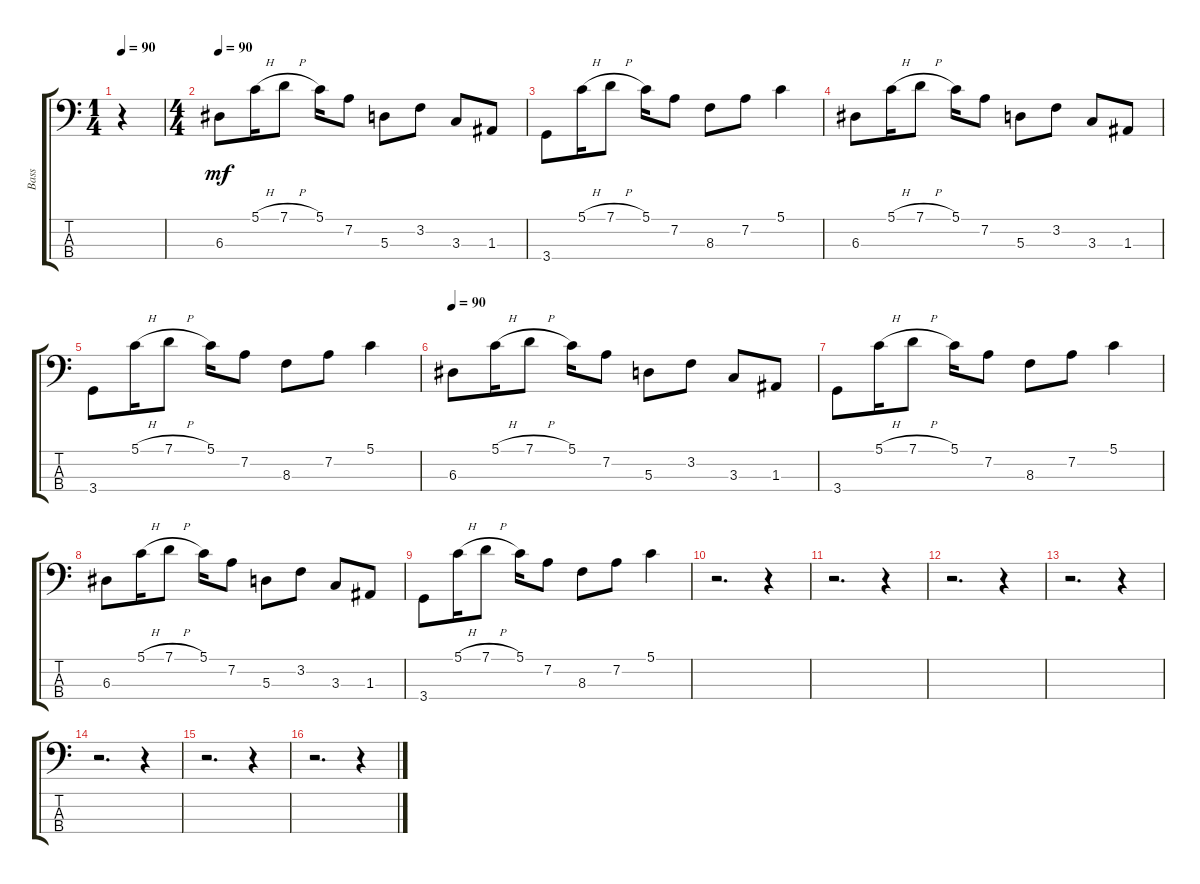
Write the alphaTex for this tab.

\track ("Bass" "Bass") {instrument electricbassfinger}
\staff {score tabs}
\tuning (G2 D2 A1 E1) {hide}
\ts (1 4)
\tempo 90
\clef f4
\ks c
r.4{dy mf instrument electricbassfinger} |
\ts (4 4)
\tempo 90
6.3.8 5.1{h}.16 7.1{h}.8 5.1.16 7.2.8 5.3.8 3.2.8 3.3.8 1.3.8 |
3.4.8 5.1{h}.16 7.1{h}.8 5.1.16 7.2.8 8.3.8 7.2.8 5.1.4 |
6.3.8 5.1{h}.16 7.1{h}.8 5.1.16 7.2.8 5.3.8 3.2.8 3.3.8 1.3.8 |
3.4.8 5.1{h}.16 7.1{h}.8 5.1.16 7.2.8 8.3.8 7.2.8 5.1.4 |
\tempo 90
6.3.8 5.1{h}.16 7.1{h}.8 5.1.16 7.2.8 5.3.8 3.2.8 3.3.8 1.3.8 |
3.4.8 5.1{h}.16 7.1{h}.8 5.1.16 7.2.8 8.3.8 7.2.8 5.1.4 |
6.3.8 5.1{h}.16 7.1{h}.8 5.1.16 7.2.8 5.3.8 3.2.8 3.3.8 1.3.8 |
3.4.8 5.1{h}.16 7.1{h}.8 5.1.16 7.2.8 8.3.8 7.2.8 5.1.4 |
r.2{d} r.4 |
r.2{d} r.4 |
r.2{d} r.4 |
r.2{d} r.4 |
r.2{d} r.4 |
r.2{d} r.4 |
r.2{d} r.4
